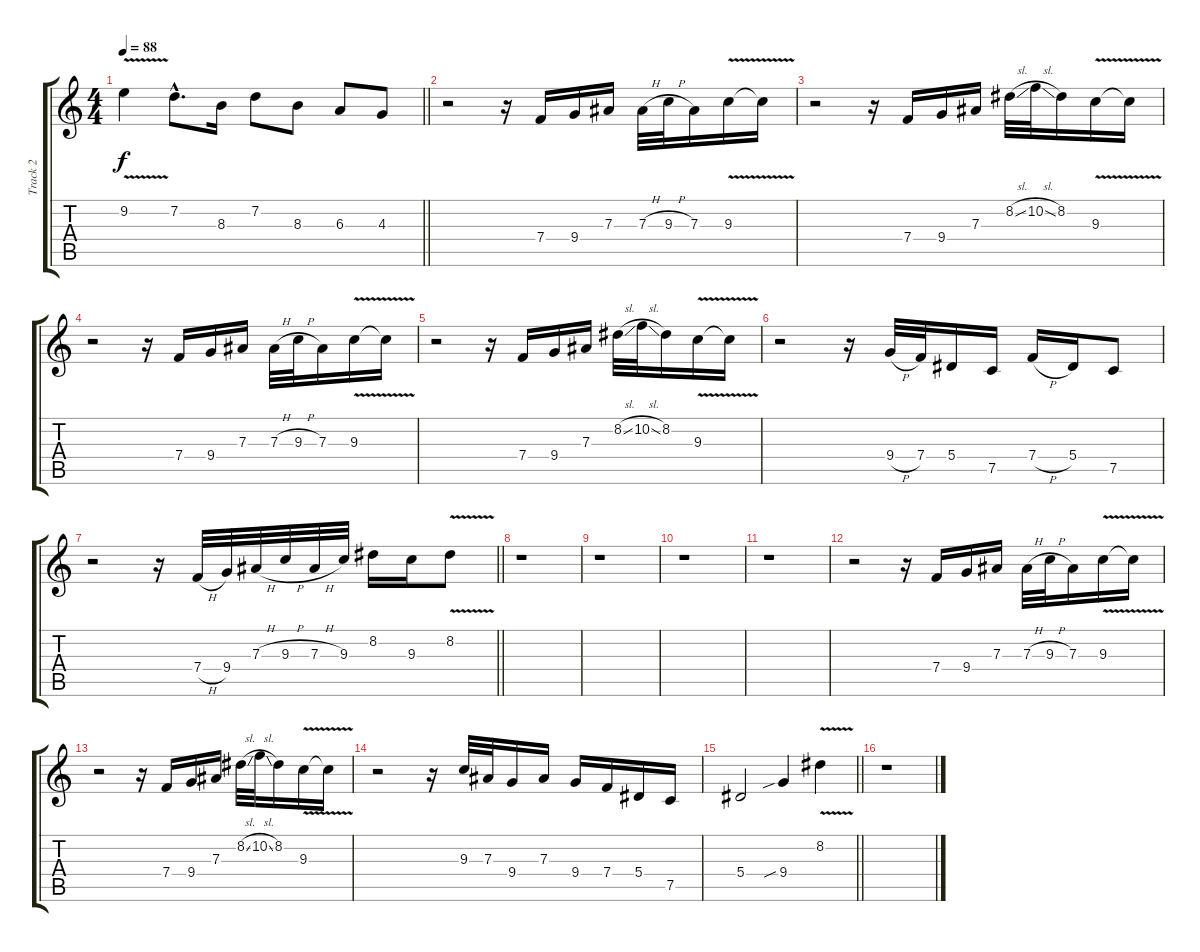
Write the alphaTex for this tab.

\track ("Track 2" "Track 2") {instrument overdrivenguitar}
\staff {score tabs}
\tuning (C4 G3 Eb3 Bb2 F2 C2) {hide}
\ts (4 4)
\tempo 88
\clef g2
\barLineRight lightlight
\ks c
9.2{v}.4{dy f} 7.2{hac}.8{d} 8.3.16 7.2.8 8.3.8 6.3.8 4.3.8 |
r.2 r.16 7.4.16 9.4.16 7.3.16 7.3{h}.32 9.3{h}.32 7.3.16 9.3{v}.16 9.3{t}.16 |
r.2 r.16 7.4.16 9.4.16 7.3.16 8.2{sl}.32 10.2{sl}.32 8.2.16 9.3{v}.16 9.3{t}.16 |
r.2 r.16 7.4.16 9.4.16 7.3.16 7.3{h}.32 9.3{h}.32 7.3.16 9.3{v}.16 9.3{t}.16 |
r.2 r.16 7.4.16 9.4.16 7.3.16 8.2{sl}.32 10.2{sl}.32 8.2.16 9.3{v}.16 9.3{t}.16 |
r.2 r.16 9.4{h}.32 7.4.32 5.4.16 7.5.16 7.4{h}.16 5.4.16 7.5.8 |
\barLineRight lightlight
r.2 r.16 7.4{h}.32 9.4.32 7.3{h}.32 9.3{h}.32 7.3{h}.32 9.3.32 8.2.16 9.3.16 8.2{v}.8 |
r.1 |
r.1 |
r.1 |
r.1 |
r.2 r.16 7.4.16 9.4.16 7.3.16 7.3{h}.32 9.3{h}.32 7.3.16 9.3{v}.16 9.3{t}.16 |
r.2 r.16 7.4.16 9.4.16 7.3.16 8.2{sl}.32 10.2{sl}.32 8.2.16 9.3{v}.16 9.3{t}.16 |
r.2 r.16 9.3.32 7.3.32 9.4.16 7.3.16 9.4.16 7.4.16 5.4.16 7.5.16 |
\barLineRight lightlight
5.4.2 9.4{sib}.4 8.2{v}.4 |
r.1
